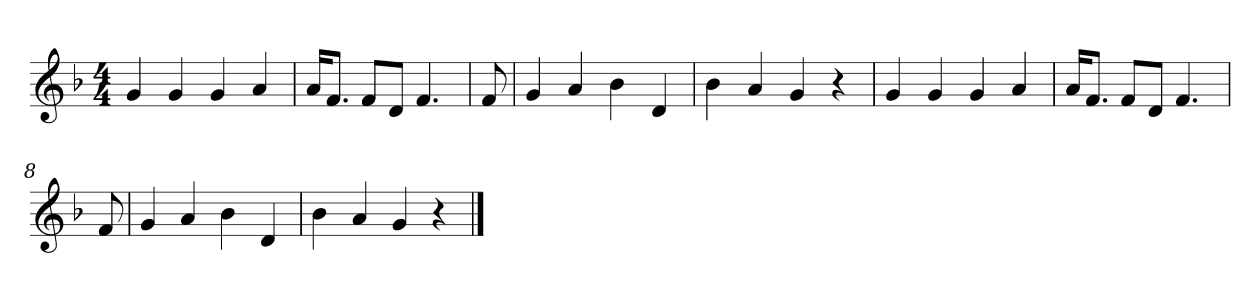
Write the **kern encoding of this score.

**kern
*part1
*staff1
*clefG2
*k[b-]
*M4/4
=
4g
4g
4g
4a
=2
16a/KL
8.f/J
8f/L
8d/J
4.f
=3
8f
=4
4g
4a
4b-
4d
=5
4b-
4a
4g
4r
=6
4g
4g
4g
4a
=7
16a/KL
8.f/J
8f/L
8d/J
4.f
=8
8f
=9
4g
4a
4b-
4d
=10
4b-
4a
4g
4r
==
*-
